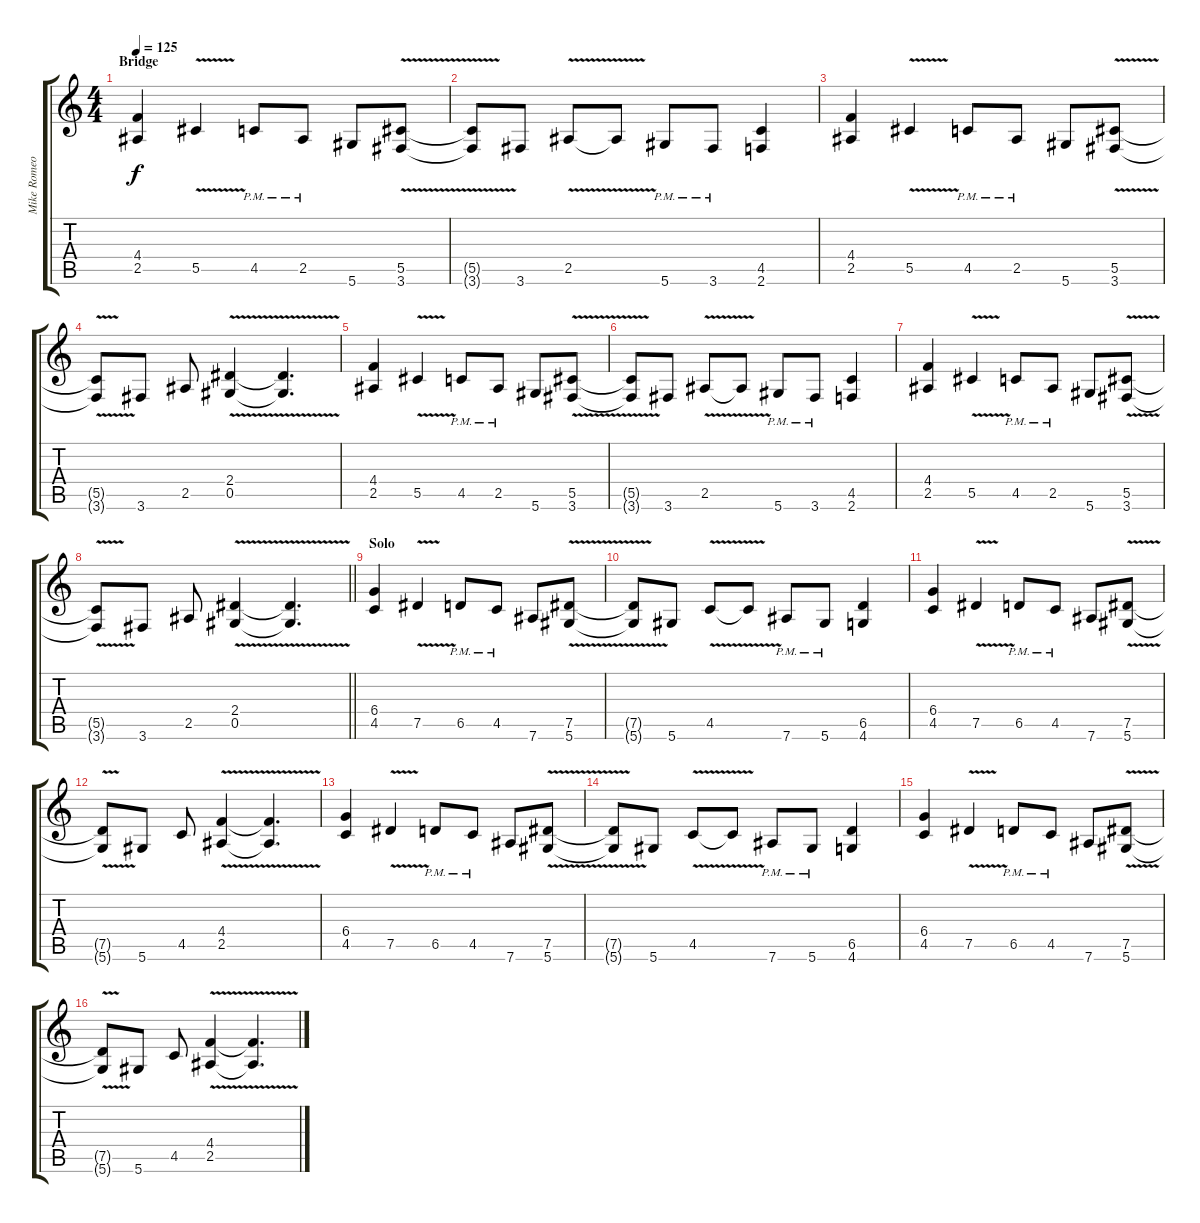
\track ("Mike Romeo (Symphony X)" "Mike Romeo") {instrument distortionguitar}
\staff {score tabs}
\tuning (Eb4 Bb3 Gb3 Db3 Ab2 Eb2) {hide}
\ts (4 4)
\section ("" "Bridge")
\tempo 125
\clef g2
\ks c
(4.4 2.5).4{dy f} 5.5{v}.4 4.5{pm}.8 2.5{pm}.8 5.6.8 (5.5 3.6{v}).8 |
(5.5{t} 3.6{t}).8 3.6.8 2.5{v}.8 2.5{t}.8 5.6{pm}.8 3.6{pm}.8 (4.5 2.6).4 |
(4.4 2.5).4 5.5{v}.4 4.5{pm}.8 2.5{pm}.8 5.6.8 (5.5 3.6{v}).8 |
(5.5{t} 3.6{t}).8 3.6.8 2.5.8 (2.4 0.5{v}).4 (2.4{t} 0.5{t}).4{d} |
(4.4 2.5).4 5.5{v}.4 4.5{pm}.8 2.5{pm}.8 5.6.8 (5.5 3.6{v}).8 |
(5.5{t} 3.6{t}).8 3.6.8 2.5{v}.8 2.5{t}.8 5.6{pm}.8 3.6{pm}.8 (4.5 2.6).4 |
(4.4 2.5).4 5.5{v}.4 4.5{pm}.8 2.5{pm}.8 5.6.8 (5.5 3.6{v}).8 |
\barLineRight lightlight
(5.5{t} 3.6{t}).8 3.6.8 2.5.8 (2.4 0.5{v}).4 (2.4{t} 0.5{t}).4{d} |
\section ("" "Solo")
(6.4 4.5).4 7.5{v}.4 6.5{pm}.8 4.5{pm}.8 7.6.8 (7.5 5.6{v}).8 |
(7.5{t} 5.6{t}).8 5.6.8 4.5{v}.8 4.5{t}.8 7.6{pm}.8 5.6{pm}.8 (6.5 4.6).4 |
(6.4 4.5).4 7.5{v}.4 6.5{pm}.8 4.5{pm}.8 7.6.8 (7.5 5.6{v}).8 |
(7.5{t} 5.6{t}).8 5.6.8 4.5.8 (4.4 2.5{v}).4 (4.4{t} 2.5{t}).4{d} |
(6.4 4.5).4 7.5{v}.4 6.5{pm}.8 4.5{pm}.8 7.6.8 (7.5 5.6{v}).8 |
(7.5{t} 5.6{t}).8 5.6.8 4.5{v}.8 4.5{t}.8 7.6{pm}.8 5.6{pm}.8 (6.5 4.6).4 |
(6.4 4.5).4 7.5{v}.4 6.5{pm}.8 4.5{pm}.8 7.6.8 (7.5 5.6{v}).8 |
(7.5{t} 5.6{t}).8 5.6.8 4.5.8 (4.4 2.5{v}).4 (4.4{t} 2.5{t}).4{d}
